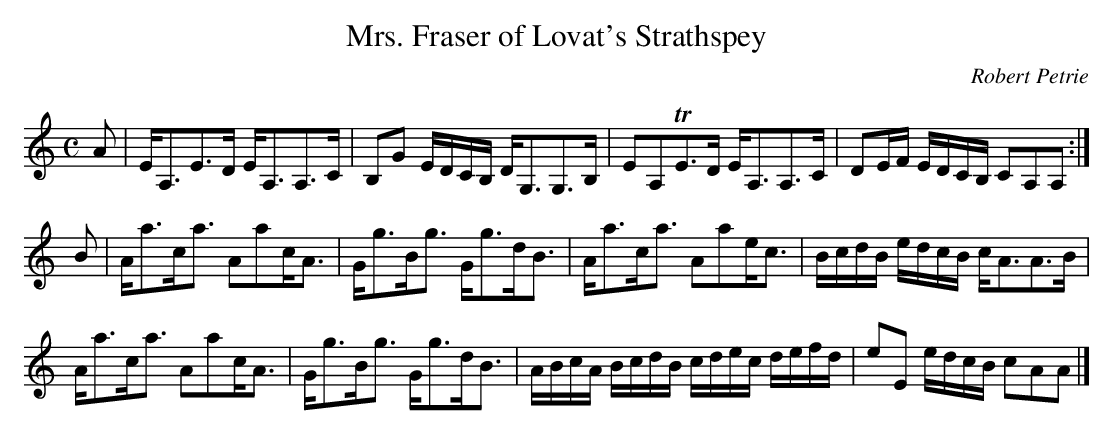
X:1
T:Mrs. Fraser of Lovat's Strathspey
C:Robert Petrie
L:1/8
M:C
K:Am
A | E<A,E>D E<A,A,>C | B,G E/D/C/B,/ D<G,G,>B, | EA,TE>D E<A,A,>C | DE/F/ E/D/C/B,/ CA,A, :|
B | A<ac<a Aac<A | G<gB<g G<gd<B |A<ac<a Aae<c | B/c/d/B/ e/d/c/B/ c<AA>B |
A<ac<a Aac<A | G<gB<g G<gd<B |A/B/c/A/ B/c/d/B/ c/d/e/c/ d/e/f/d/ | eE e/d/c/B/ cAA |]
